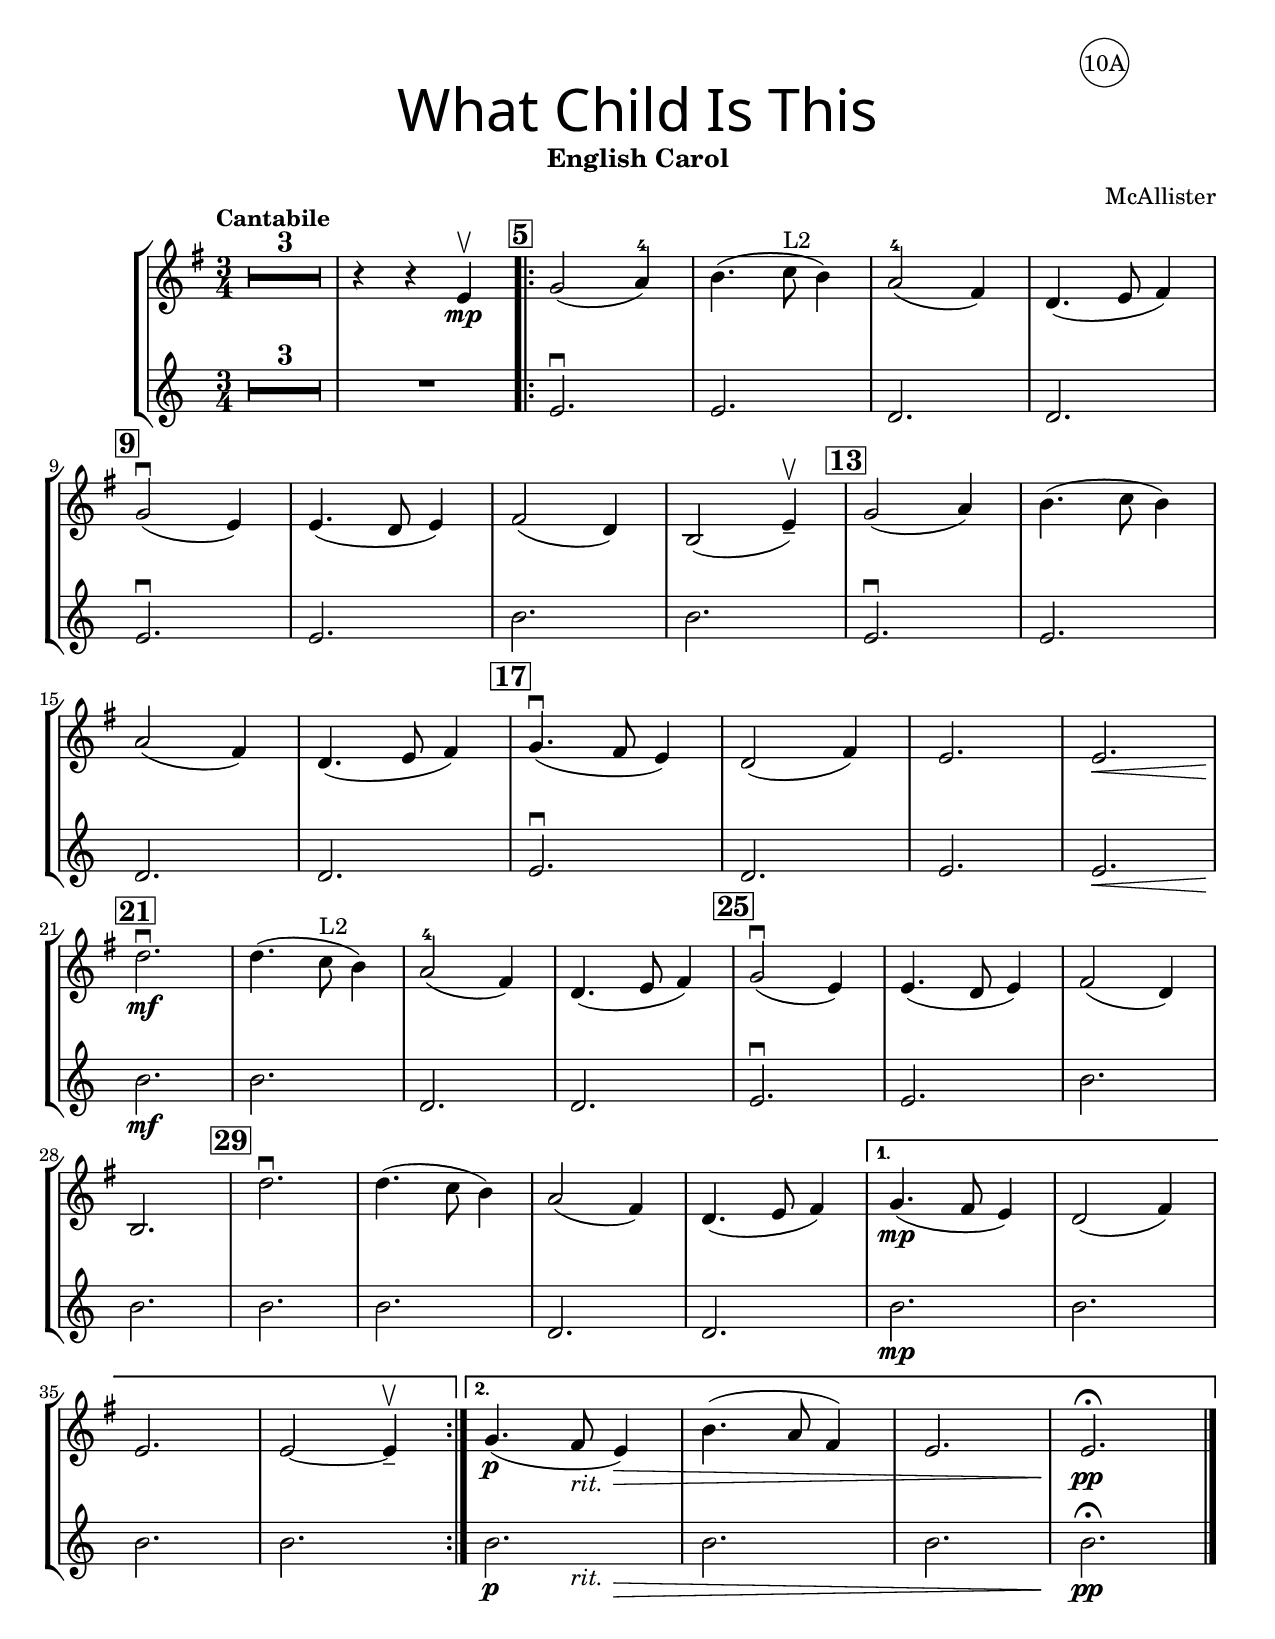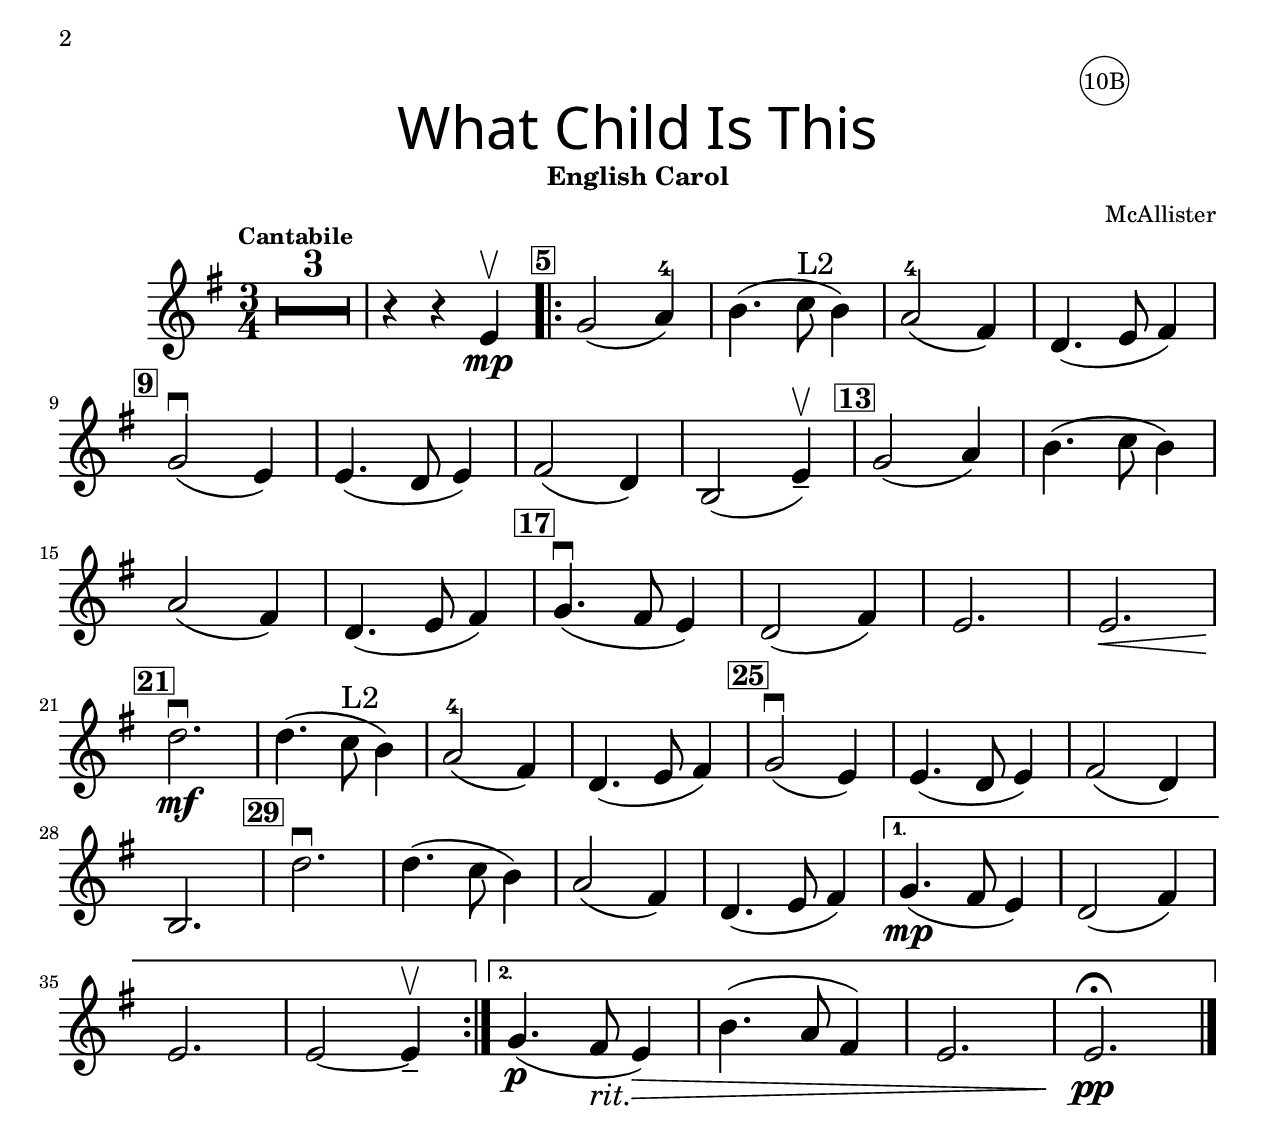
\version "2.19.40"
\language "english"
#(set-default-paper-size "letter")
#(set-global-staff-size 20)


first = \relative a' {
  \set Score.markFormatter = #format-mark-box-barnumbers
  \time 3/4
  \key g \major
  \tempo "Cantabile"
  \compressFullBarRests
  \override MultiMeasureRest.expand-limit = #1
  
  R2.*3 |
  r4 r4 e4\upbow\mp
  \mark \default
  \repeat volta 2 {
  g2(a4-4) |
  b4.(c8^"L2" b4) |
  a2-4(fs4) |
  d4.(e8 fs4) |
  \break

  \mark \default
  g2\downbow(e4) |
  e4.(d8e4) |
  fs2(d4) |
  b2(e4--\upbow)
  \mark \default
  g2(a4) |
  b4.(c8 b4) |
  \break

  a2(fs4) |
  d4.(e8 fs4) |
  \mark \default
  g4.\downbow (fs8 e4)|
  d2(fs4) |
  e2. |
  e2.\< |
  \break

  \mark \default
  d'2.\downbow\mf\! |
  d4.(c8^"L2"  b4) |
  a2-4(fs4) |
  d4.(e8 fs4) |
  \mark \default
  g2\downbow (e4) |
  e4.(d8 e4) |
  fs2(d4) |
  \break

  b2. |
  \mark \default
  d'2.\downbow |
  d4. (c8 b4) |
  a2(fs4) |
  d4.(e8 fs4)
  }
  \alternative {
    {
      g4.\mp (fs8 e4) |
      d2(fs4) |
      \break
      e2. |
      e2 ~ e4--\upbow
    }
    {
      g4.\p(fs8_\markup{\italic "rit."} e4\>)
      b'4.(a8 fs4) |
      e2. |
      e2.\fermata\pp\!
      \bar "|." 
    }
  }
}
second = \relative a' {
  \compressFullBarRests
  \override MultiMeasureRest.expand-limit = #1
  \time 3/4

  R2.*3 | R2.
  \repeat volta 2 {
    e2.\downbow |
    e2. |
    d2. |
    d2. |
    \break

    e2.\downbow | e2. |
    b'2. b2. e,2.\downbow e2. |
    d2. d2. e2.\downbow d2. e2. e2.\< |
    b'2.\!\mf b2. d,2. d2. e2.\downbow e2. b'2. |
    b2. b2. b2. d,2. d2.
  }
  \alternative {
  { b'2.\mp b2. b2. b2.   }
  { <<b2.\p {s4. s8_\markup{\italic"rit."} s4\>}>> b2. b2. b2.\pp\fermata }
  }
}

\bookpart {
  \header {
    title = \markup {
      \override #'(font-name . "SantasSleighFull")
      \override #'(font-size . 8)
      { "What Child Is This" }
    }
    subtitle = "English Carol"
    dedication = \markup { \huge \hspace #90 \circle "10A" }
    instrument = ""
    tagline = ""
    composer = "McAllister"
  }

  \score {
    \new StaffGroup <<
      \new Staff \with {
        \override VerticalAxisGroup.staff-staff-spacing = #'((basic-distance . 12))
      } {
        \first
      }
      \new Staff {
        \second
      }
    >>
  }
}

\bookpart {
  \header {
    title = \markup {
      \override #'(font-name . "SantasSleighFull")
      \override #'(font-size . 8)
      { "What Child Is This" }
    }
    subtitle = "English Carol"
    dedication = \markup { \huge \hspace #90 \circle "10B" }
    instrument = ""
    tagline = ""
    composer = "McAllister"
  }
  \score {
    \new Staff \with {
      \magnifyStaff #4/3
      \override VerticalAxisGroup.staff-staff-spacing = #'((basic-distance . 12))
    } {
      \first
    }
  }
}
